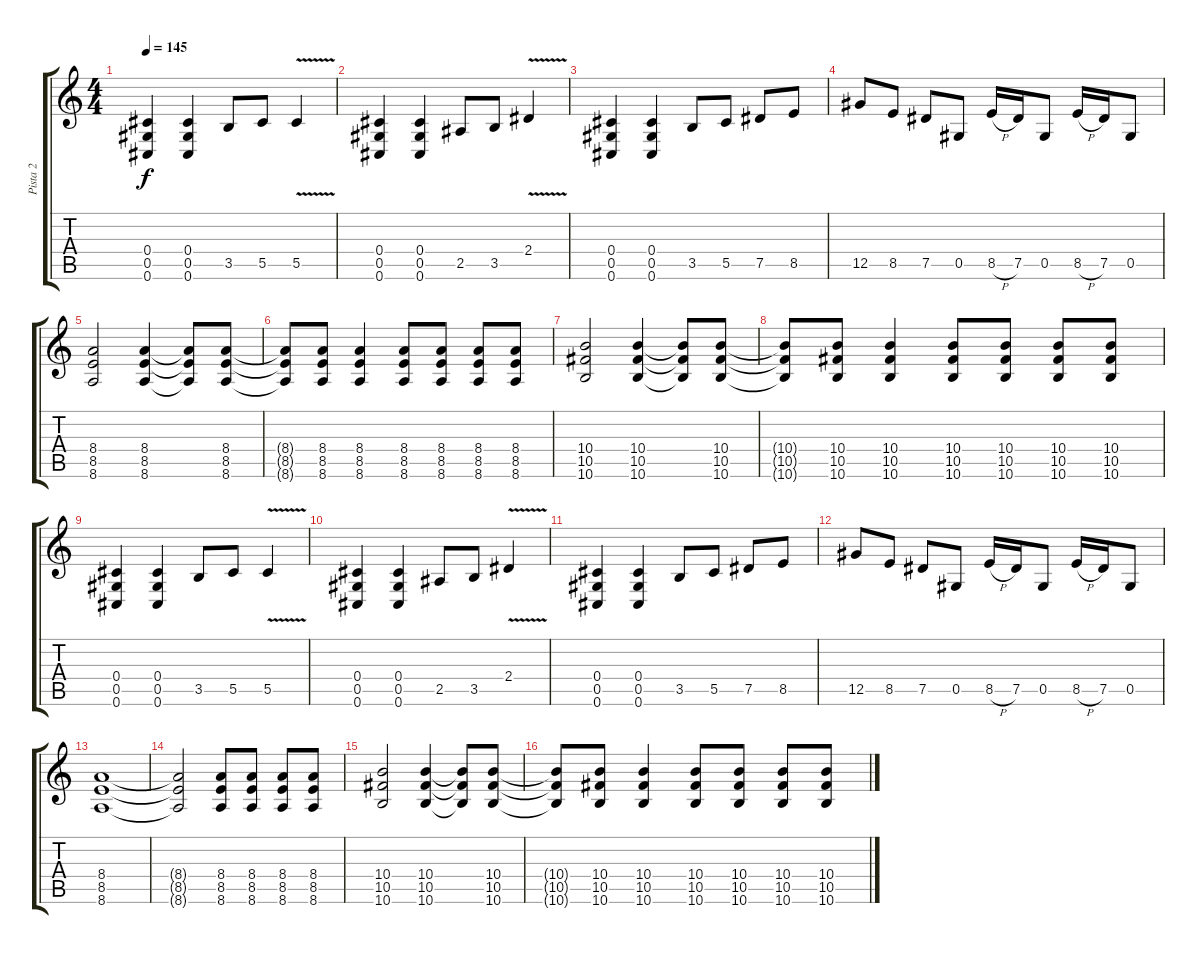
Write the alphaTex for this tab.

\track ("Pista 2" "Pista 2") {instrument distortionguitar}
\staff {score tabs}
\tuning (Eb4 Bb3 Gb3 Db3 Ab2 Db2) {hide}
\ts (4 4)
\tempo 145
\clef g2
\ks c
(0.4 0.5 0.6).4{dy f} (0.4 0.5 0.6).4 3.5.8 5.5.8 5.5{v}.4 |
(0.4 0.5 0.6).4 (0.4 0.5 0.6).4 2.5.8 3.5.8 2.4{v}.4 |
(0.4 0.5 0.6).4 (0.4 0.5 0.6).4 3.5.8 5.5.8 7.5.8 8.5.8 |
12.5.8 8.5.8 7.5.8 0.5.8 8.5{h}.16 7.5.16 0.5.8 8.5{h}.16 7.5.16 0.5.8 |
(8.4 8.5 8.6).2 (8.4 8.5 8.6).4 (8.4{t} 8.5{t} 8.6{t}).8 (8.4 8.5 8.6).8 |
(8.4{t} 8.5{t} 8.6{t}).8 (8.4 8.5 8.6).8 (8.4 8.5 8.6).4 (8.4 8.5 8.6).8 (8.4 8.5 8.6).8 (8.4 8.5 8.6).8 (8.4 8.5 8.6).8 |
(10.4 10.5 10.6).2 (10.4 10.5 10.6).4 (10.4{t} 10.5{t} 10.6{t}).8 (10.4 10.5 10.6).8 |
(10.4{t} 10.5{t} 10.6{t}).8 (10.4 10.5 10.6).8 (10.4 10.5 10.6).4 (10.4 10.5 10.6).8 (10.4 10.5 10.6).8 (10.4 10.5 10.6).8 (10.4 10.5 10.6).8 |
(0.4 0.5 0.6).4 (0.4 0.5 0.6).4 3.5.8 5.5.8 5.5{v}.4 |
(0.4 0.5 0.6).4 (0.4 0.5 0.6).4 2.5.8 3.5.8 2.4{v}.4 |
(0.4 0.5 0.6).4 (0.4 0.5 0.6).4 3.5.8 5.5.8 7.5.8 8.5.8 |
12.5.8 8.5.8 7.5.8 0.5.8 8.5{h}.16 7.5.16 0.5.8 8.5{h}.16 7.5.16 0.5.8 |
(8.4 8.5 8.6).1 |
(8.4{t} 8.5{t} 8.6{t}).2 (8.4 8.5 8.6).8 (8.4 8.5 8.6).8 (8.4 8.5 8.6).8 (8.4 8.5 8.6).8 |
(10.4 10.5 10.6).2 (10.4 10.5 10.6).4 (10.4{t} 10.5{t} 10.6{t}).8 (10.4 10.5 10.6).8 |
(10.4{t} 10.5{t} 10.6{t}).8 (10.4 10.5 10.6).8 (10.4 10.5 10.6).4 (10.4 10.5 10.6).8 (10.4 10.5 10.6).8 (10.4 10.5 10.6).8 (10.4 10.5 10.6).8
